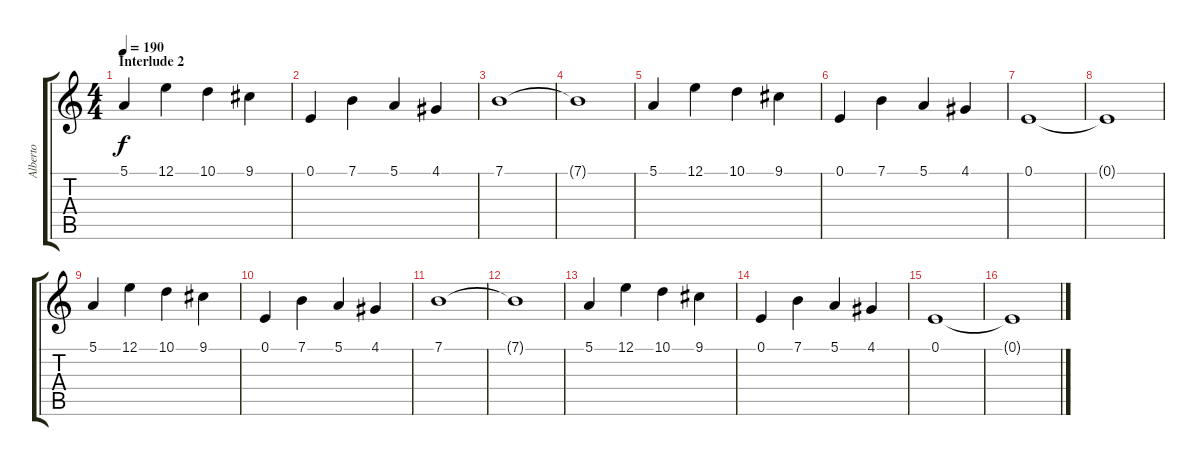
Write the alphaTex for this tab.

\track ("Alberto" "Alberto") {instrument trumpet}
\staff {score tabs}
\tuning (E4 B3 G3 D3 A2 E2) {hide}
\ts (4 4)
\section ("" "Interlude 2")
\tempo 190
\clef g2
\ks c
5.1.4{dy f} 12.1.4 10.1.4 9.1.4 |
0.1.4 7.1.4 5.1.4 4.1.4 |
7.1.1 |
7.1{t}.1 |
5.1.4 12.1.4 10.1.4 9.1.4 |
0.1.4 7.1.4 5.1.4 4.1.4 |
0.1.1 |
0.1{t}.1 |
5.1.4 12.1.4 10.1.4 9.1.4 |
0.1.4 7.1.4 5.1.4 4.1.4 |
7.1.1 |
7.1{t}.1 |
5.1.4 12.1.4 10.1.4 9.1.4 |
0.1.4 7.1.4 5.1.4 4.1.4 |
0.1.1 |
0.1{t}.1
